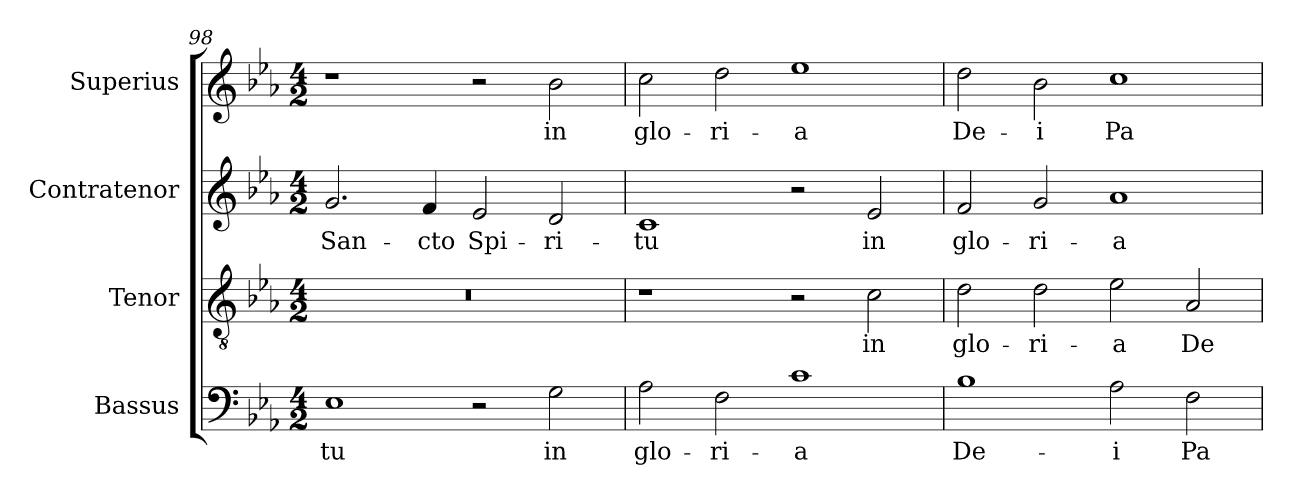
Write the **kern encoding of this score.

**kern	**text	**kern	**text	**kern	**text	**kern	**text
*part4	*part4	*part3	*part3	*part2	*part2	*part1	*part1
*staff4	*staff4	*staff3	*staff3	*staff2	*staff2	*staff1	*staff1
*I"Bassus	*	*I"Tenor	*	*I"Contratenor	*	*I"Superius	*
*I'B.	*	*I'T.	*	*	*	*	*
*clefF4	*	*clefGv2	*	*clefG2	*	*clefG2	*
*	*	*ITrd7c12	*	*ITrd7c12	*	*	*
*k[b-e-a-]	*	*k[b-e-a-]	*	*k[b-e-a-]	*	*k[b-e-a-]	*
*E-:	*	*E-:	*	*E-:	*	*E-:	*
*M4/2	*	*M4/2	*	*M4/2	*	*M4/2	*
=98	=98	=98	=98	=98	=98	=98	=98
!	!LO:LY:b:color=#000000	!LO:N:vis=1	!	!	!	!	!
!	!	!	!	!	!LO:LY:b:color=#000000	!	!
1E-i	-tu	0r	.	2.Gi/	San-	1r	.
!	!	!	!	!	!LO:LY:b:color=#000000	!	!
.	.	.	.	4Fi/	-cto	.	.
!	!	!	!	!	!LO:LY:b:color=#000000	!	!
2r	.	.	.	2E-i/	Spi-	2r	.
!	!LO:LY:b:color=#000000	!	!	!	!	!	!
!	!	!	!	!	!LO:LY:b:color=#000000	!	!
!	!	!	!	!	!	!	!LO:LY:b:color=#000000
2Gi\	in	.	.	2Di/	-ri-	2b-i\	in
!!LO:LB:g=z
=99	=99	=99	=99	=99	=99	=99	=99
!	!LO:LY:b:color=#000000	!	!	!	!	!	!
!	!	!	!	!	!LO:LY:b:color=#000000	!	!
!	!	!	!	!	!	!	!LO:LY:b:color=#000000
2A-i\	glo-	1r	.	1Ci	-tu	2cci\	glo-
!	!LO:LY:b:color=#000000	!	!	!	!	!	!
!	!	!	!	!	!	!	!LO:LY:b:color=#000000
2Fi\	-ri-	.	.	.	.	2ddi\	-ri-
!	!LO:LY:b:color=#000000	!	!	!	!	!	!
!	!	!	!	!	!	!	!LO:LY:b:color=#000000
1ci	-a	2r	.	2r	.	1ee-i	-a
!	!	!	!LO:LY:b:color=#000000	!	!	!	!
!	!	!	!	!	!LO:LY:b:color=#000000	!	!
.	.	2Ci\	in	2E-i/	in	.	.
=100	=100	=100	=100	=100	=100	=100	=100
!	!LO:LY:b:color=#000000	!	!	!	!	!	!
!	!	!	!LO:LY:b:color=#000000	!	!	!	!
!	!	!	!	!	!LO:LY:b:color=#000000	!	!
!	!	!	!	!	!	!	!LO:LY:b:color=#000000
1B-i	De-	2Di\	glo-	2Fi/	glo-	2ddi\	De-
!	!	!	!LO:LY:b:color=#000000	!	!	!	!
!	!	!	!	!	!LO:LY:b:color=#000000	!	!
!	!	!	!	!	!	!	!LO:LY:b:color=#000000
.	.	2Di\	-ri-	2Gi/	-ri-	2b-i\	-i
!	!LO:LY:b:color=#000000	!	!	!	!	!	!
!	!	!	!LO:LY:b:color=#000000	!	!	!	!
!	!	!	!	!	!LO:LY:b:color=#000000	!	!
!	!	!	!	!	!	!	!LO:LY:b:color=#000000
2A-i\	-i	2E-i\	-a	1A-i	-a	1cci	Pa-
!	!LO:LY:b:color=#000000	!	!	!	!	!	!
!	!	!	!LO:LY:b:color=#000000	!	!	!	!
2Fi\	Pa-	2AA-i/	De-	.	.	.	.
=	=	=	=	=	=	=	=
*-	*-	*-	*-	*-	*-	*-	*-
